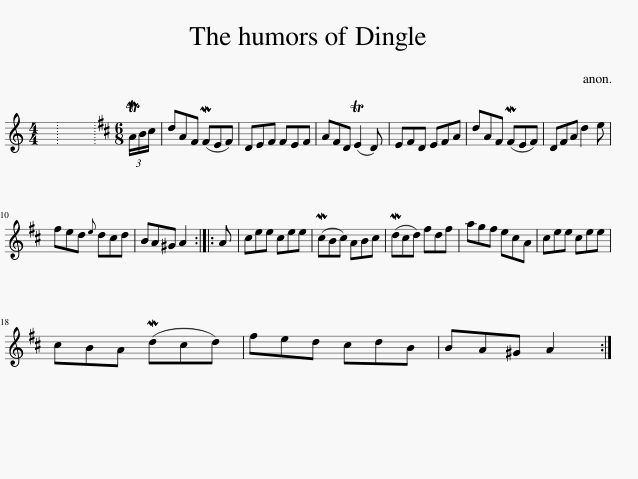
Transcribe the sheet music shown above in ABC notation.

X:1
L:1/8
M:4/4
I:linebreak $
K:C
V:1 treble
V:1
 x8 | x8 |[K:D][M:6/8] (3MTA/B/c/ | dAF (MFEF) | DEF FEF | %5
 AFD (TE2 D) | EFD EFA | dAF (MFEF) | DFA d2 e |$ fed{e} dcd | %10
 BA^G A2 :: A | cee cee | (McBc) ABc | (Mdcd) fdf | %15
 agf ecA | cee cee |$ cBA (Mdcd) | fed cdB | BA^G A2 :| %20
